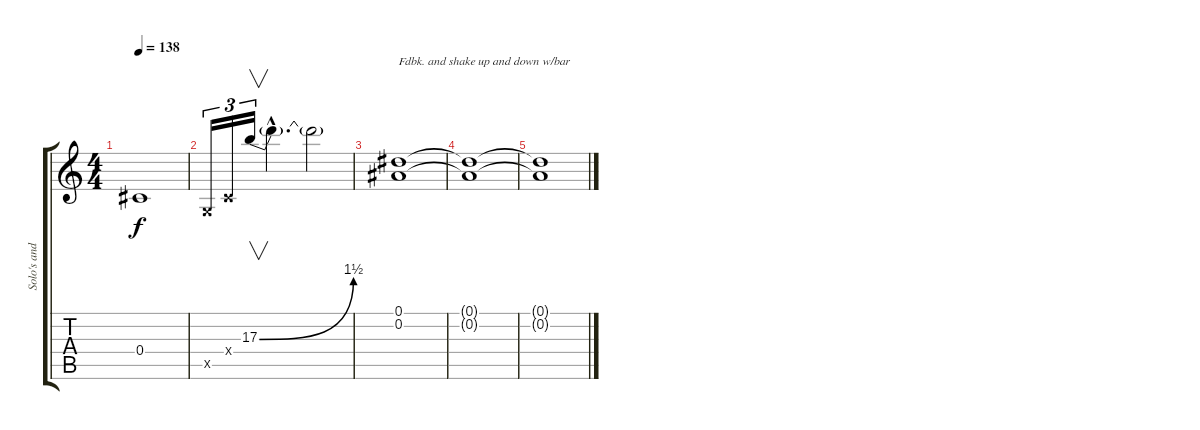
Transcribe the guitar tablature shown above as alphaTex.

\track ("Solo's and fill's" "Solo's and") {instrument distortionguitar}
\staff {score tabs}
\tuning (Eb4 Bb3 Gb3 Db3 Ab2 Eb2) {hide}
\ts (4 4)
\tempo 138
\clef g2
\ks c
0.4{t}.1{dy f} |
-1.5{x}.16{tu (3 2)} -1.4{x}.16{tu (3 2)} 17.3{be (bend 0 0 60 6)}.16{v tu (3 2)} 17.3{hac t}.4{d} 17.3{t}.2 |
(0.1 0.2).1{txt "Fdbk. and shake up and down w/bar"} |
(0.1{t} 0.2{t}).1 |
(0.1{t} 0.2{t}).1
